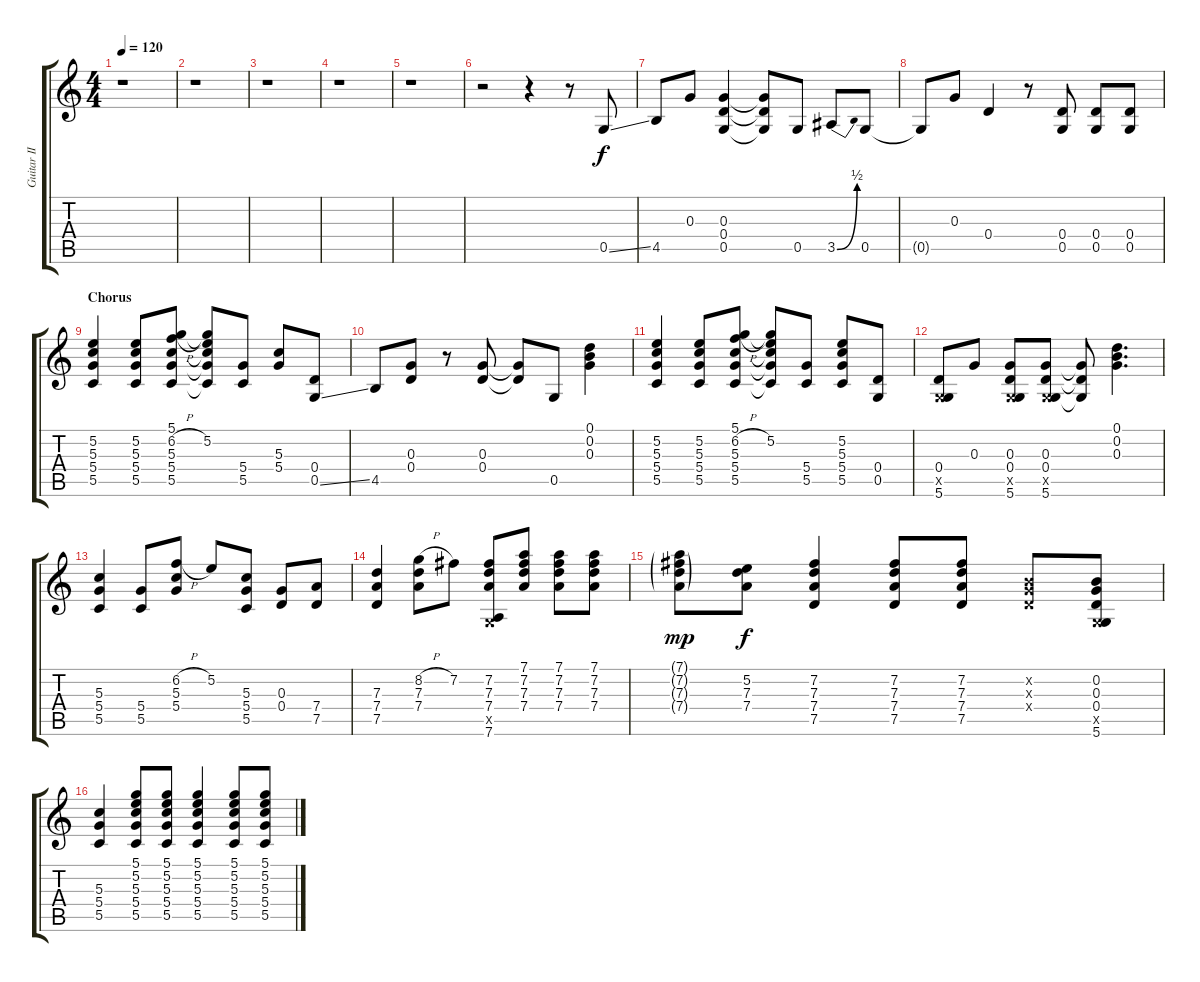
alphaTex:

\track ("Guitar II" "Guitar II") {instrument acousticguitarsteel}
\staff {score tabs}
\tuning (D4 B3 G3 D3 G2 D2) {hide}
\ts (4 4)
\tempo 120
\clef g2
\ks c
r.1{dy f} |
r.1 |
r.1 |
r.1 |
r.1 |
r.2 r.4 r.8 0.5{ss}.8 |
4.5.8 0.3.8 (0.3 0.4 0.5).4 (0.3{t} 0.4{t} 0.5{t}).8 0.5.8 3.5{be (bend 0 0 60 2)}.8 0.5.8 |
0.5{t}.8 0.3.8 0.4.4 r.8 (0.4 0.5).8 (0.4 0.5).8 (0.4 0.5).8 |
\section ("" "Chorus")
(5.2 5.3 5.4 5.5).4 (5.2 5.3 5.4 5.5).8 (5.1 6.2{h} 5.3 5.4 5.5).8 (5.1{t} 5.2 5.3{t} 5.4{t} 5.5{t}).8 (5.4 5.5).8 (5.3 5.4).8 (0.4 0.5{ss}).8 |
4.5.8 (0.3 0.4).8 r.8 (0.3 0.4).8 (0.3{t} 0.4{t}).8 0.5.8 (0.1 0.2 0.3).4 |
(5.2 5.3 5.4 5.5).4 (5.2 5.3 5.4 5.5).8 (5.1 6.2{h} 5.3 5.4 5.5).8 (5.1{t} 5.2 5.3{t} 5.4{t} 5.5{t}).8 (5.4 5.5).8 (5.2 5.3 5.4 5.5).8 (0.4 0.5).8 |
(0.4 0.5{x} 5.6).8 0.3.8 (0.3 0.4 0.5{x} 5.6).8 (0.3 0.4 0.5{x} 5.6).8 (0.3{t} 0.4{t} 5.6{t}).8 (0.1 0.2 0.3).4{d} |
(5.3 5.4 5.5).4 (5.4 5.5).8 (6.2{h} 5.3 5.4).8 5.2.8 (5.3 5.4 5.5).8 (0.3 0.4).8 (7.4 7.5).8 |
(7.3 7.4 7.5).4 (8.2{h} 7.3 7.4).8 7.2.8 (7.2 7.3 7.4 0.5{x} 7.6).8 (7.1 7.2 7.3 7.4).8 (7.1 7.2 7.3 7.4).8 (7.1 7.2 7.3 7.4).8 |
(7.1{g} 7.2{g} 7.3{g} 7.4{g}).8{dy mp} (5.2 7.3 7.4).8{dy f} (7.2 7.3 7.4 7.5).4 (7.2 7.3 7.4 7.5).8 (7.2 7.3 7.4 7.5).8 (0.2{x} 0.3{x} 0.4{x}).8 (0.2 0.3 0.4 0.5{x} 5.6).8 |
(5.3 5.4 5.5).4 (5.1 5.2 5.3 5.4 5.5).8 (5.1 5.2 5.3 5.4 5.5).8 (5.1 5.2 5.3 5.4 5.5).4 (5.1 5.2 5.3 5.4 5.5).8 (5.1 5.2 5.3 5.4 5.5).8
